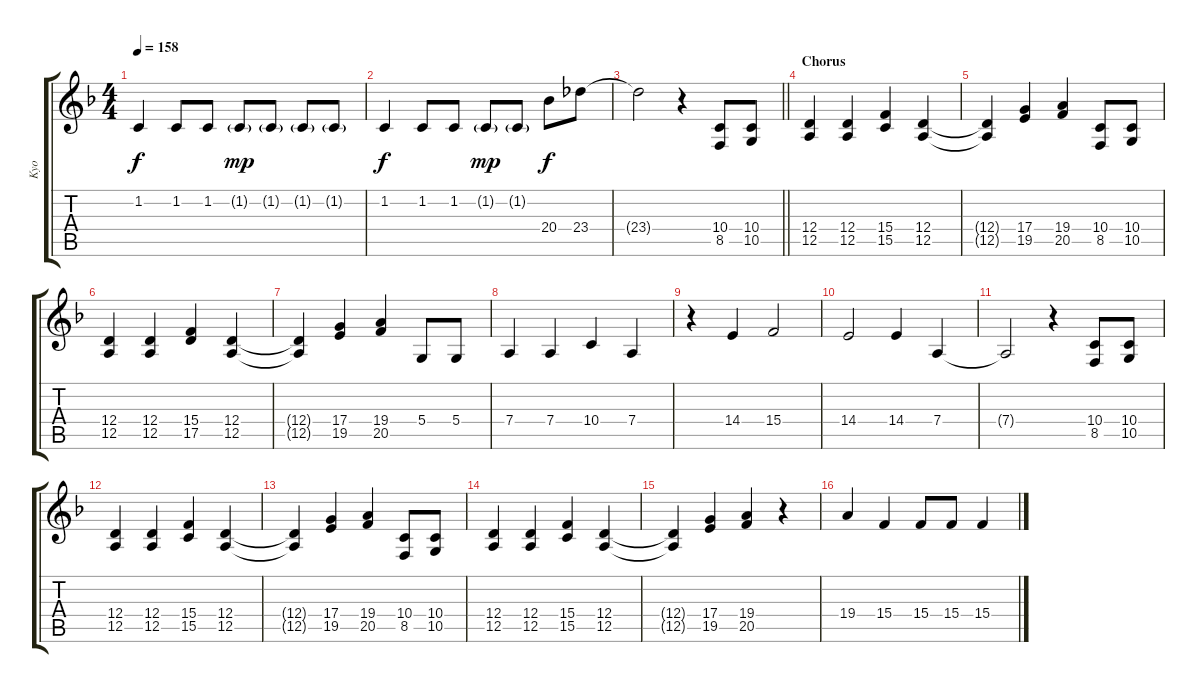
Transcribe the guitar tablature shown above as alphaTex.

\track ("Kyo" "Kyo") {instrument sopranosax}
\staff {score tabs}
\tuning (E4 B3 G3 D3 A2 E2) {hide}
\ts (4 4)
\tempo 158
\clef g2
\ks f
1.2.4{dy f} 1.2.8 1.2.8 1.2{g}.8{dy mp} 1.2{g}.8 1.2{g}.8 1.2{g}.8 |
1.2.4{dy f} 1.2.8 1.2.8 1.2{g}.8{dy mp} 1.2{g}.8 20.4.8{dy f} 23.4.8 |
\barLineRight lightlight
23.4{t}.2 r.4 (10.4 8.5).8 (10.4 10.5).8 |
\section ("" "Chorus")
(12.4 12.5).4 (12.4 12.5).4 (15.4 15.5).4 (12.4 12.5).4 |
(12.4{t} 12.5{t}).4 (17.4 19.5).4 (19.4 20.5).4 (10.4 8.5).8 (10.4 10.5).8 |
(12.4 12.5).4 (12.4 12.5).4 (15.4 17.5).4 (12.4 12.5).4 |
(12.4{t} 12.5{t}).4 (17.4 19.5).4 (19.4 20.5).4 5.4.8 5.4.8 |
7.4.4 7.4.4 10.4.4 7.4.4 |
r.4 14.4.4 15.4.2 |
14.4.2 14.4.4 7.4.4 |
7.4{t}.2 r.4 (10.4 8.5).8 (10.4 10.5).8 |
(12.4 12.5).4 (12.4 12.5).4 (15.4 15.5).4 (12.4 12.5).4 |
(12.4{t} 12.5{t}).4 (17.4 19.5).4 (19.4 20.5).4 (10.4 8.5).8 (10.4 10.5).8 |
(12.4 12.5).4 (12.4 12.5).4 (15.4 15.5).4 (12.4 12.5).4 |
(12.4{t} 12.5{t}).4 (17.4 19.5).4 (19.4 20.5).4 r.4 |
19.4.4 15.4.4 15.4.8 15.4.8 15.4.4
